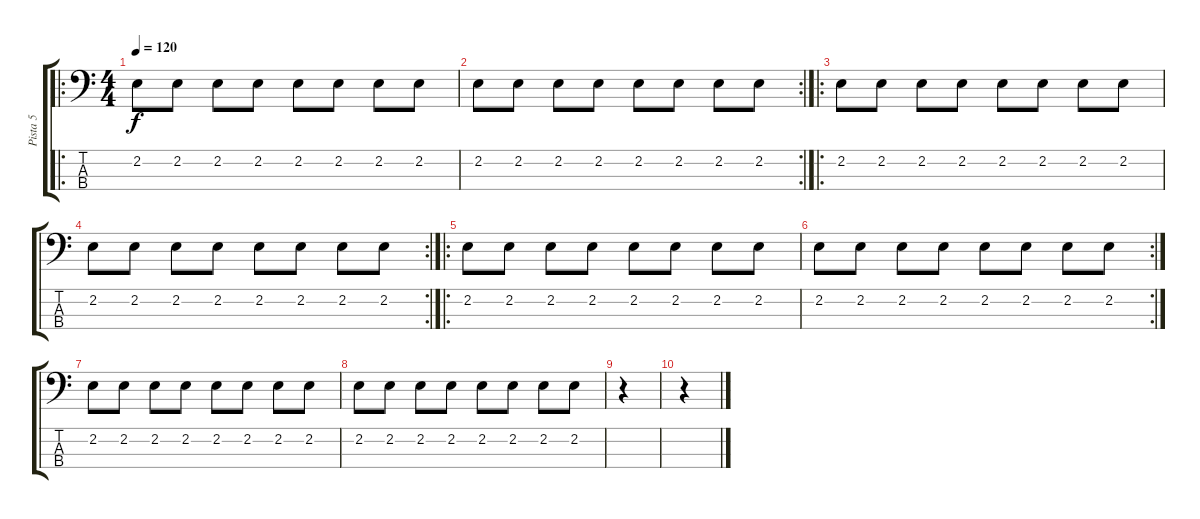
\track ("Pista 5" "Pista 5") {instrument electricbassfinger}
\staff {score tabs}
\tuning (G2 D2 A1 E1) {hide}
\ro
\ts (4 4)
\tempo 120
\clef f4
\ks c
2.2.8{dy f} 2.2.8 2.2.8 2.2.8 2.2.8 2.2.8 2.2.8 2.2.8 |
\rc 2
2.2.8 2.2.8 2.2.8 2.2.8 2.2.8 2.2.8 2.2.8 2.2.8 |
\ro
2.2.8 2.2.8 2.2.8 2.2.8 2.2.8 2.2.8 2.2.8 2.2.8 |
\rc 2
2.2.8 2.2.8 2.2.8 2.2.8 2.2.8 2.2.8 2.2.8 2.2.8 |
\ro
2.2.8 2.2.8 2.2.8 2.2.8 2.2.8 2.2.8 2.2.8 2.2.8 |
\rc 2
2.2.8 2.2.8 2.2.8 2.2.8 2.2.8 2.2.8 2.2.8 2.2.8 |
2.2.8 2.2.8 2.2.8 2.2.8 2.2.8 2.2.8 2.2.8 2.2.8 |
2.2.8 2.2.8 2.2.8 2.2.8 2.2.8 2.2.8 2.2.8 2.2.8 |
r.4 |
r.4
